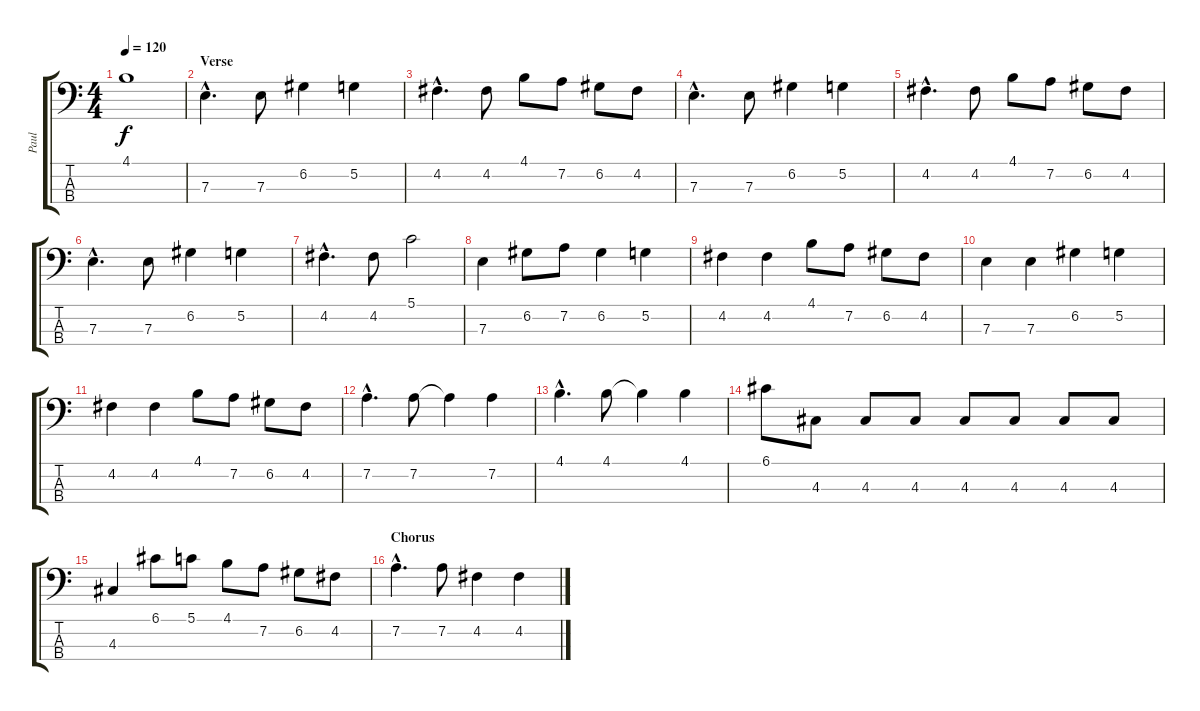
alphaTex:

\track ("Paul" "Paul") {instrument acousticguitarnylon}
\staff {score tabs}
\tuning (G2 D2 A1 E1) {hide}
\ts (4 4)
\tempo 120
\clef f4
\ks c
4.1{t}.1{dy f} |
\section ("" "Verse")
7.3{hac}.4{d} 7.3.8 6.2.4 5.2.4 |
4.2{hac}.4{d} 4.2.8 4.1.8 7.2.8 6.2.8 4.2.8 |
7.3{hac}.4{d} 7.3.8 6.2.4 5.2.4 |
4.2{hac}.4{d} 4.2.8 4.1.8 7.2.8 6.2.8 4.2.8 |
7.3{hac}.4{d} 7.3.8 6.2.4 5.2.4 |
4.2{hac}.4{d} 4.2.8 5.1.2 |
7.3.4 6.2.8 7.2.8 6.2.4 5.2.4 |
4.2.4 4.2.4 4.1.8 7.2.8 6.2.8 4.2.8 |
7.3.4 7.3.4 6.2.4 5.2.4 |
4.2.4 4.2.4 4.1.8 7.2.8 6.2.8 4.2.8 |
7.2{hac}.4{d} 7.2.8 7.2{t}.4 7.2.4 |
4.1{hac}.4{d} 4.1.8 4.1{t}.4 4.1.4 |
6.1.8 4.3.8 4.3.8 4.3.8 4.3.8 4.3.8 4.3.8 4.3.8 |
4.3.4 6.1.8 5.1.8 4.1.8 7.2.8 6.2.8 4.2.8 |
\section ("" "Chorus")
7.2{hac}.4{d} 7.2.8 4.2.4 4.2.4
